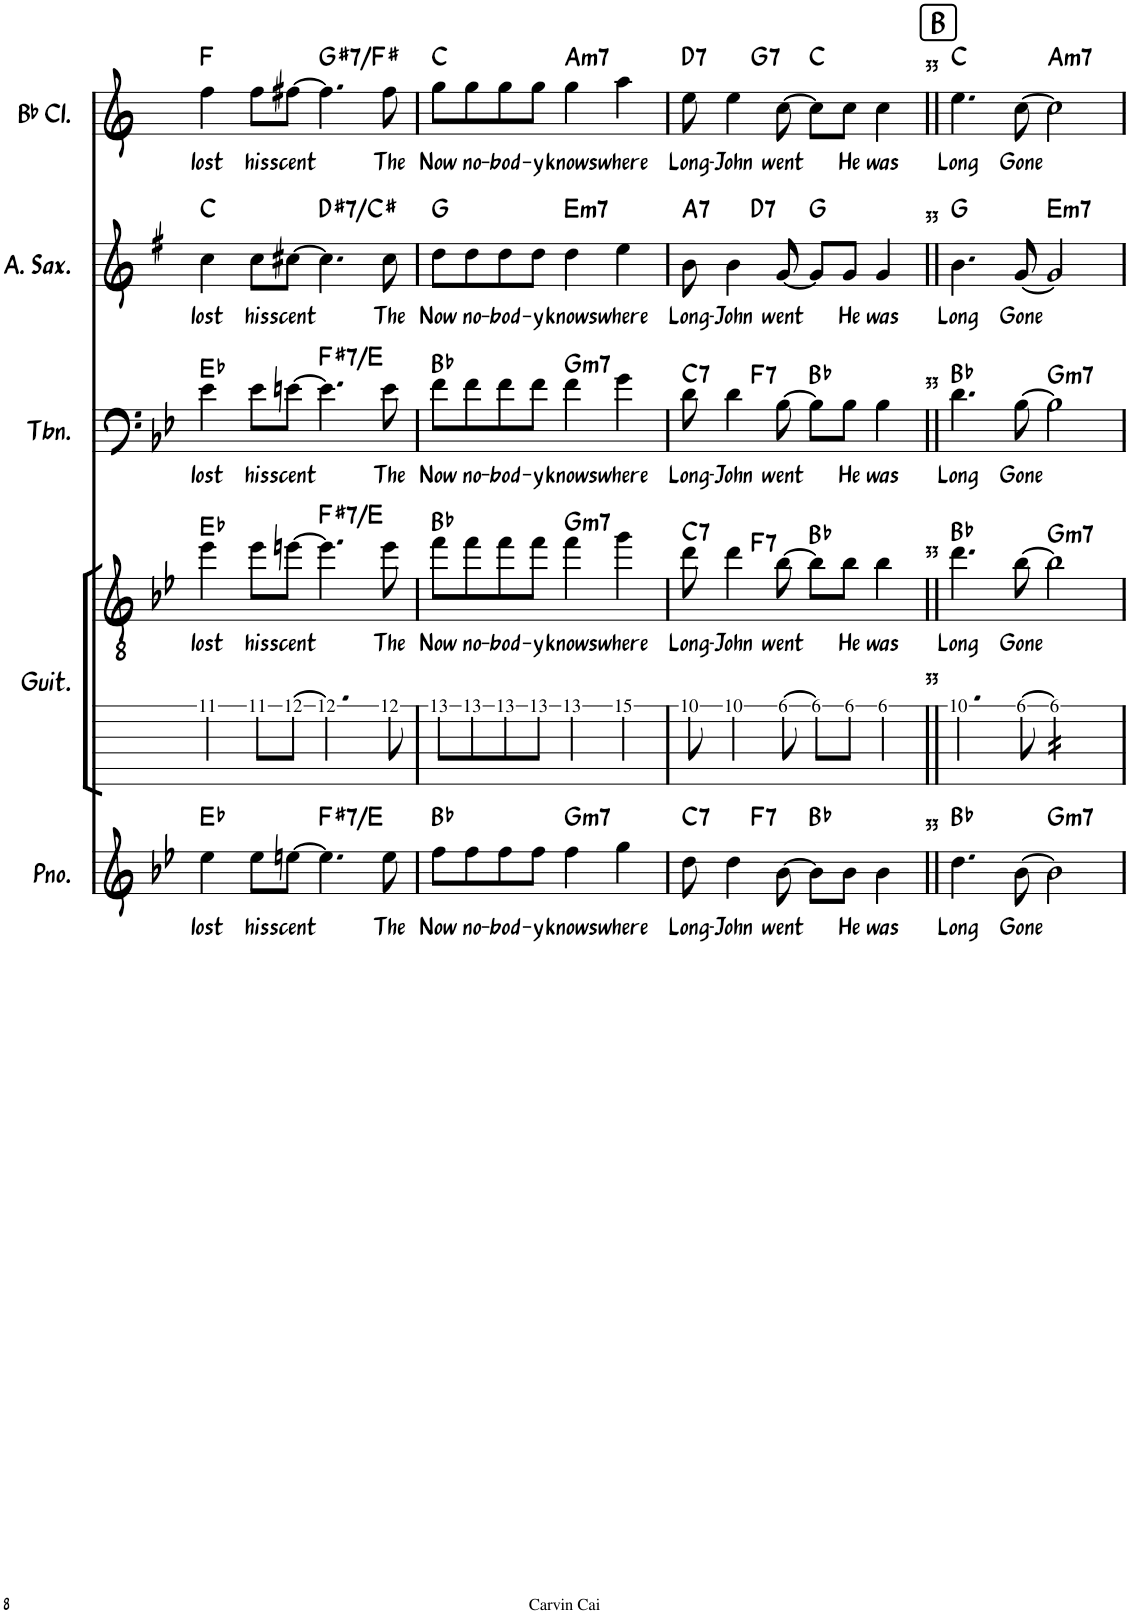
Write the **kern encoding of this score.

**kern	**text	**harte	**kern	**kern	**text	**harte	**kern	**text	**harte	**kern	**text	**harte	**kern	**text	**harte
*part5	*part5	*part5	*part4	*part4	*part4	*part4	*part3	*part3	*part3	*part2	*part2	*part2	*part1	*part1	*part1
*staff6	*staff6	*	*staff5	*staff4	*staff4	*	*staff3	*staff3	*	*staff2	*staff2	*	*staff1	*staff1	*
*I"钢琴	*	*	*I"原音吉他	*	*	*	*I"长号	*	*	*I"中音萨克斯	*	*	*I"降B调单簧管	*	*
!!LO:PB:g=z
*clefG2	*	*	*	*clefGv2	*	*	*clefF4	*	*	*clefG2	*	*	*clefG2	*	*
*	*	*	*	*	*	*	*	*	*	*Trd5c9	*	*	*Trd1c2	*	*
*k[b-e-]	*	*	*k[b-e-]	*k[b-e-]	*	*	*k[b-e-]	*	*	*k[f#]	*	*	*k[]	*	*
*M4/4	*	*	*M4/4	*M4/4	*	*	*M4/4	*	*	*M4/4	*	*	*M4/4	*	*
=30	=30	=30	=30	=30	=30	=30	=30	=30	=30	=30	=30	=30	=30	=30	=30
!	!LO:LY:b	!	!	!	!LO:LY:b	!	!	!LO:LY:b	!	!	!LO:LY:b	!	!	!LO:LY:b	!
4ee-\	lost	Eb:maj	4ee-\	4ee-\	lost	Eb:maj	4e-\	lost	Eb:maj	4cc\	lost	C:maj	4ff\	lost	F:maj
!	!LO:LY:b	!	!	!	!LO:LY:b	!	!	!LO:LY:b	!	!	!LO:LY:b	!	!	!LO:LY:b	!
8ee-\L	his	.	8ee-\L	8ee-\L	his	.	8e-\L	his	.	8cc\L	his	.	8ff\L	his	.
!	!LO:LY:b	!	!	!	!LO:LY:b	!	!	!LO:LY:b	!	!	!LO:LY:b	!	!	!LO:LY:b	!
[8een\J	scent	.	[8een\J	[8een\J	scent	.	[8en\J	scent	.	[8cc#X\J	scent	.	[8ff#X\J	scent	.
!	!	!LO:H:kt=7	!	!	!	!LO:H:kt=7	!	!	!LO:H:kt=7	!	!	!LO:H:kt=7	!	!	!LO:H:kt=7
4.ee\]	.	F#:7/b7	4.ee\]	4.ee\]	.	F#:7/b7	4.e\]	.	F#:7/b7	4.cc#\]	.	D#:7/b7	4.ff#\]	.	G#:7/b7
!	!LO:LY:b	!	!	!	!LO:LY:b	!	!	!LO:LY:b	!	!	!LO:LY:b	!	!	!LO:LY:b	!
8ee\	The	.	8ee\	8ee\	The	.	8e\	The	.	8cc#\	The	.	8ff#\	The	.
=31	=31	=31	=31	=31	=31	=31	=31	=31	=31	=31	=31	=31	=31	=31	=31
!	!LO:LY:b	!	!	!	!LO:LY:b	!	!	!LO:LY:b	!	!	!LO:LY:b	!	!	!LO:LY:b	!
8ff\L	Now	Bb:maj	8ff\L	8ff\L	Now	Bb:maj	8f\L	Now	Bb:maj	8dd\L	Now	G:maj	8gg\L	Now	C:maj
!	!LO:LY:b	!	!	!	!LO:LY:b	!	!	!LO:LY:b	!	!	!LO:LY:b	!	!	!LO:LY:b	!
8ff\	no-	.	8ff\	8ff\	no-	.	8f\	no-	.	8dd\	no-	.	8gg\	no-	.
!	!LO:LY:b	!	!	!	!LO:LY:b	!	!	!LO:LY:b	!	!	!LO:LY:b	!	!	!LO:LY:b	!
8ff\	-bod-	.	8ff\	8ff\	-bod-	.	8f\	-bod-	.	8dd\	-bod-	.	8gg\	-bod-	.
!	!LO:LY:b	!	!	!	!LO:LY:b	!	!	!LO:LY:b	!	!	!LO:LY:b	!	!	!LO:LY:b	!
8ff\J	-y	.	8ff\J	8ff\J	-y	.	8f\J	-y	.	8dd\J	-y	.	8gg\J	-y	.
!	!LO:LY:b	!LO:H:kt=m7	!	!	!LO:LY:b	!LO:H:kt=m7	!	!LO:LY:b	!LO:H:kt=m7	!	!LO:LY:b	!LO:H:kt=m7	!	!LO:LY:b	!LO:H:kt=m7
4ff\	knows	G:min7	4ff\	4ff\	knows	G:min7	4f\	knows	G:min7	4dd\	knows	E:min7	4gg\	knows	A:min7
!	!LO:LY:b	!	!	!	!LO:LY:b	!	!	!LO:LY:b	!	!	!LO:LY:b	!	!	!LO:LY:b	!
4gg\	where	.	4gg\	4gg\	where	.	4g\	where	.	4ee\	where	.	4aa\	where	.
=32	=32	=32	=32	=32	=32	=32	=32	=32	=32	=32	=32	=32	=32	=32	=32
!	!LO:LY:b	!LO:H:kt=7	!	!	!LO:LY:b	!LO:H:kt=7	!	!LO:LY:b	!LO:H:kt=7	!	!LO:LY:b	!LO:H:kt=7	!	!LO:LY:b	!LO:H:kt=7
*^	*	*	*	*^	*	*	*^	*	*	*^	*	*	*^	*	*
8dd\	4ryy	Long-	C:7	8dd\	8dd\	4ryy	Long-	C:7	8d\	4ryy	Long-	C:7	8b\	4ryy	Long-	A:7	8ee\	4ryy	Long-	D:7
!	!	!LO:LY:b	!	!	!	!	!LO:LY:b	!	!	!	!LO:LY:b	!	!	!	!LO:LY:b	!	!	!	!LO:LY:b	!
4dd\	.	-John	.	4dd\	4dd\	.	-John	.	4d\	.	-John	.	4b\	.	-John	.	4ee\	.	-John	.
!	!	!	!LO:H:kt=7	!	!	!	!	!LO:H:kt=7	!	!	!	!LO:H:kt=7	!	!	!	!LO:H:kt=7	!	!	!	!LO:H:kt=7
.	2.ryy	.	F:7	.	.	2.ryy	.	F:7	.	2.ryy	.	F:7	.	2.ryy	.	D:7	.	2.ryy	.	G:7
!	!	!LO:LY:b	!	!	!	!	!LO:LY:b	!	!	!	!LO:LY:b	!	!	!	!LO:LY:b	!	!	!	!LO:LY:b	!
[8b-\	.	went	.	[8b-\	[8b-\	.	went	.	[8B-\	.	went	.	[8g/	.	went	.	[8cc\	.	went	.
8b-\L]	.	.	Bb:maj	8b-\L]	8b-\L]	.	.	Bb:maj	8B-\L]	.	.	Bb:maj	8g/L]	.	.	G:maj	8cc\L]	.	.	C:maj
!	!	!LO:LY:b	!	!	!	!	!LO:LY:b	!	!	!	!LO:LY:b	!	!	!	!LO:LY:b	!	!	!	!LO:LY:b	!
8b-\J	.	He	.	8b-\J	8b-\J	.	He	.	8B-\J	.	He	.	8g/J	.	He	.	8cc\J	.	He	.
!	!	!LO:LY:b	!	!	!	!	!LO:LY:b	!	!	!	!LO:LY:b	!	!	!	!LO:LY:b	!	!	!	!LO:LY:b	!
4b-\	.	was	.	4b-\	4b-\	.	was	.	4B-\	.	was	.	4g/	.	was	.	4cc\	.	was	.
!!LO:REH:place=s1:a:B:cj:fs=14:t=B
=33||	=33||	=33||	=33||	=33||	=33||	=33||	=33||	=33||	=33||	=33||	=33||	=33||	=33||	=33||	=33||	=33||	=33||	=33||	=33||	=33||
!	!	!LO:LY:b	!	!	!	!	!LO:LY:b	!	!	!	!LO:LY:b	!	!	!	!LO:LY:b	!	!	!	!LO:LY:b	!
*	*	*	*	*	*v	*v	*	*	*	*	*	*	*v	*v	*	*	*v	*v	*	*
*v	*v	*	*	*	*	*	*	*v	*v	*	*	*	*	*	*	*	*
4.dd\	Long	Bb:maj	4.dd\	4.dd\	Long	Bb:maj	4.d\	Long	Bb:maj	4.b\	Long	G:maj	4.ee\	Long	C:maj
!	!LO:LY:b	!	!	!	!LO:LY:b	!	!	!LO:LY:b	!	!	!LO:LY:b	!	!	!LO:LY:b	!
[8b-\	Gone	.	[8b-\	[8b-\	Gone	.	[8B-\	Gone	.	[8g/	Gone	.	[8cc\	Gone	.
!	!	!LO:H:kt=m7	!	!	!	!LO:H:kt=m7	!	!	!LO:H:kt=m7	!	!	!LO:H:kt=m7	!	!	!LO:H:kt=m7
2b-\]	.	G:min7	2b-\]	2b-\]	.	G:min7	2B-\]	.	G:min7	2g/]	.	E:min7	2cc\]	.	A:min7
=	=	=	=	=	=	=	=	=	=	=	=	=	=	=	=
*-	*-	*-	*-	*-	*-	*-	*-	*-	*-	*-	*-	*-	*-	*-	*-
